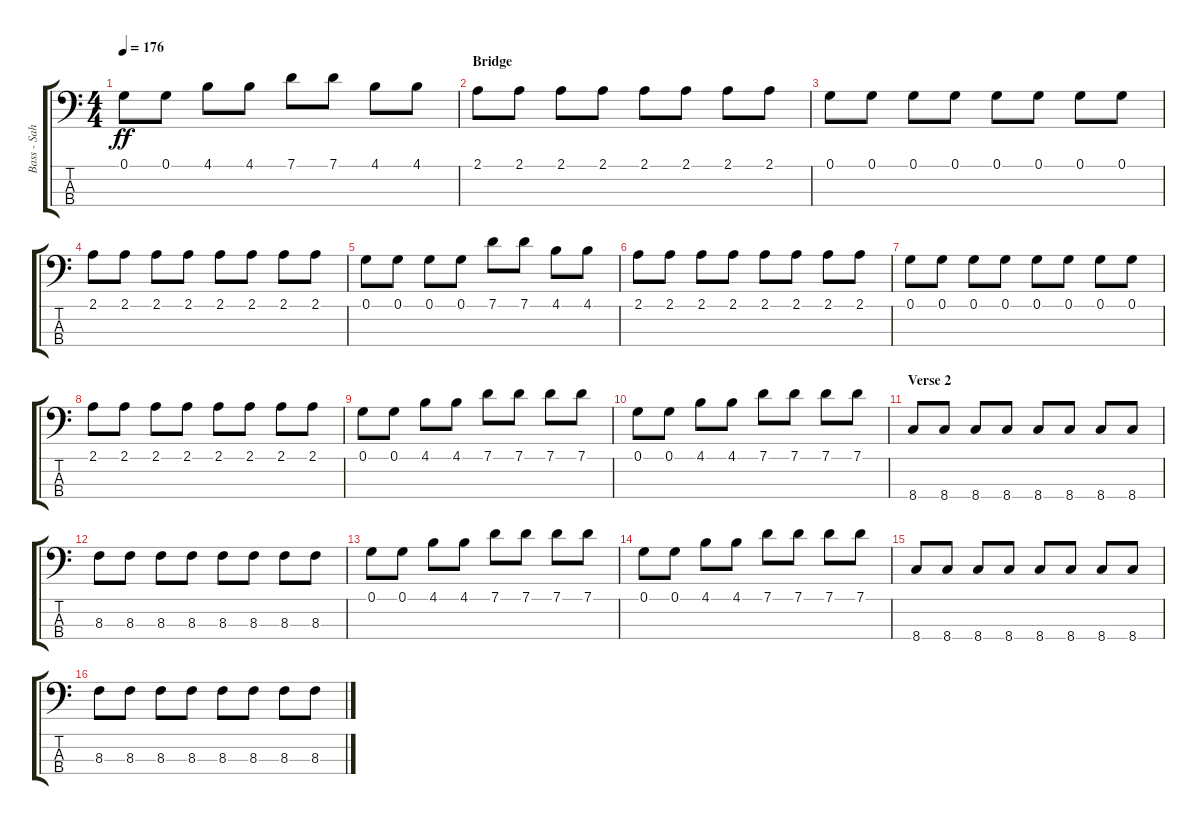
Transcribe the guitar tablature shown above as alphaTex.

\track ("Bass - Sahnie" "Bass - Sah") {instrument electricbassfinger}
\staff {score tabs}
\tuning (G2 D2 A1 E1) {hide}
\ts (4 4)
\tempo 176
\clef f4
\ks c
0.1.8{dy ff} 0.1.8 4.1.8 4.1.8 7.1.8 7.1.8 4.1.8 4.1.8 |
\section ("" "Bridge")
2.1.8 2.1.8 2.1.8 2.1.8 2.1.8 2.1.8 2.1.8 2.1.8 |
0.1.8 0.1.8 0.1.8 0.1.8 0.1.8 0.1.8 0.1.8 0.1.8 |
2.1.8 2.1.8 2.1.8 2.1.8 2.1.8 2.1.8 2.1.8 2.1.8 |
0.1.8 0.1.8 0.1.8 0.1.8 7.1.8 7.1.8 4.1.8 4.1.8 |
2.1.8 2.1.8 2.1.8 2.1.8 2.1.8 2.1.8 2.1.8 2.1.8 |
0.1.8 0.1.8 0.1.8 0.1.8 0.1.8 0.1.8 0.1.8 0.1.8 |
2.1.8 2.1.8 2.1.8 2.1.8 2.1.8 2.1.8 2.1.8 2.1.8 |
0.1.8 0.1.8 4.1.8 4.1.8 7.1.8 7.1.8 7.1.8 7.1.8 |
0.1.8 0.1.8 4.1.8 4.1.8 7.1.8 7.1.8 7.1.8 7.1.8 |
\section ("" "Verse 2")
8.4.8 8.4.8 8.4.8 8.4.8 8.4.8 8.4.8 8.4.8 8.4.8 |
8.3.8 8.3.8 8.3.8 8.3.8 8.3.8 8.3.8 8.3.8 8.3.8 |
0.1.8 0.1.8 4.1.8 4.1.8 7.1.8 7.1.8 7.1.8 7.1.8 |
0.1.8 0.1.8 4.1.8 4.1.8 7.1.8 7.1.8 7.1.8 7.1.8 |
8.4.8 8.4.8 8.4.8 8.4.8 8.4.8 8.4.8 8.4.8 8.4.8 |
8.3.8 8.3.8 8.3.8 8.3.8 8.3.8 8.3.8 8.3.8 8.3.8
